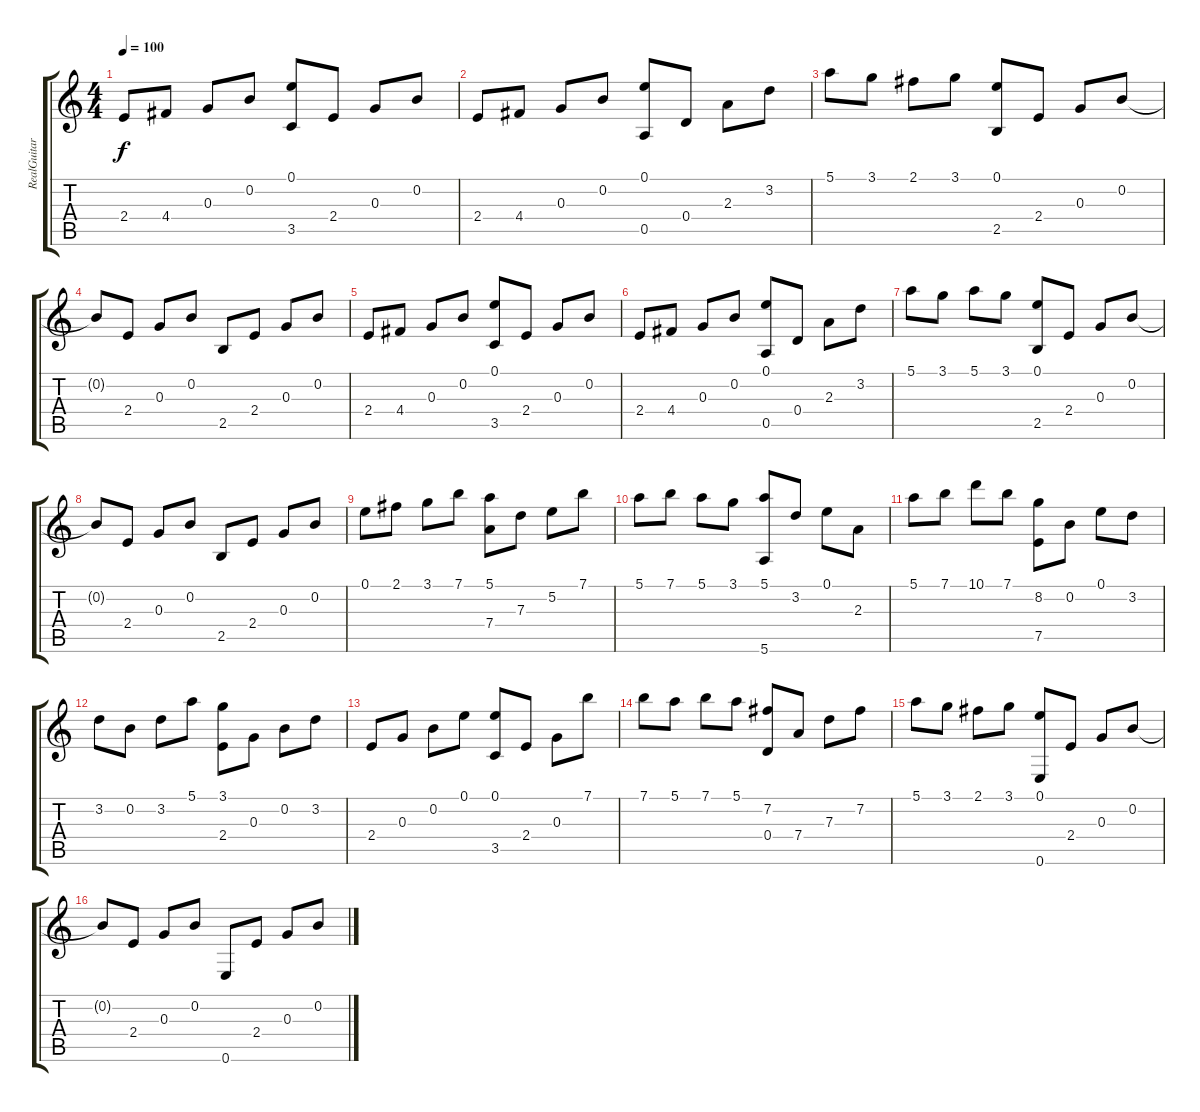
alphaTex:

\track ("RealGuitar (MIDI)" "RealGuitar") {instrument electricguitarjazz}
\staff {score tabs}
\tuning (E4 B3 G3 D3 A2 E2) {hide}
\ts (4 4)
\tempo 100
\clef g2
\ks c
2.4.8{dy f} 4.4.8 0.3.8 0.2.8 (0.1 3.5).8 2.4.8 0.3.8 0.2.8 |
2.4.8 4.4.8 0.3.8 0.2.8 (0.1 0.5).8 0.4.8 2.3.8 3.2.8 |
5.1.8 3.1.8 2.1.8 3.1.8 (0.1 2.5).8 2.4.8 0.3.8 0.2.8 |
0.2{t}.8 2.4.8 0.3.8 0.2.8 2.5.8 2.4.8 0.3.8 0.2.8 |
2.4.8 4.4.8 0.3.8 0.2.8 (0.1 3.5).8 2.4.8 0.3.8 0.2.8 |
2.4.8 4.4.8 0.3.8 0.2.8 (0.1 0.5).8 0.4.8 2.3.8 3.2.8 |
5.1.8 3.1.8 5.1.8 3.1.8 (0.1 2.5).8 2.4.8 0.3.8 0.2.8 |
0.2{t}.8 2.4.8 0.3.8 0.2.8 2.5.8 2.4.8 0.3.8 0.2.8 |
0.1.8 2.1.8 3.1.8 7.1.8 (5.1 7.4).8 7.3.8 5.2.8 7.1.8 |
5.1.8 7.1.8 5.1.8 3.1.8 (5.1 5.6).8 3.2.8 0.1.8 2.3.8 |
5.1.8 7.1.8 10.1.8 7.1.8 (8.2 7.5).8 0.2.8 0.1.8 3.2.8 |
3.2.8 0.2.8 3.2.8 5.1.8 (3.1 2.4).8 0.3.8 0.2.8 3.2.8 |
2.4.8 0.3.8 0.2.8 0.1.8 (0.1 3.5).8 2.4.8 0.3.8 7.1.8 |
7.1.8 5.1.8 7.1.8 5.1.8 (7.2 0.4).8 7.4.8 7.3.8 7.2.8 |
5.1.8 3.1.8 2.1.8 3.1.8 (0.1 0.6).8 2.4.8 0.3.8 0.2.8 |
0.2{t}.8 2.4.8 0.3.8 0.2.8 0.6.8 2.4.8 0.3.8 0.2.8
